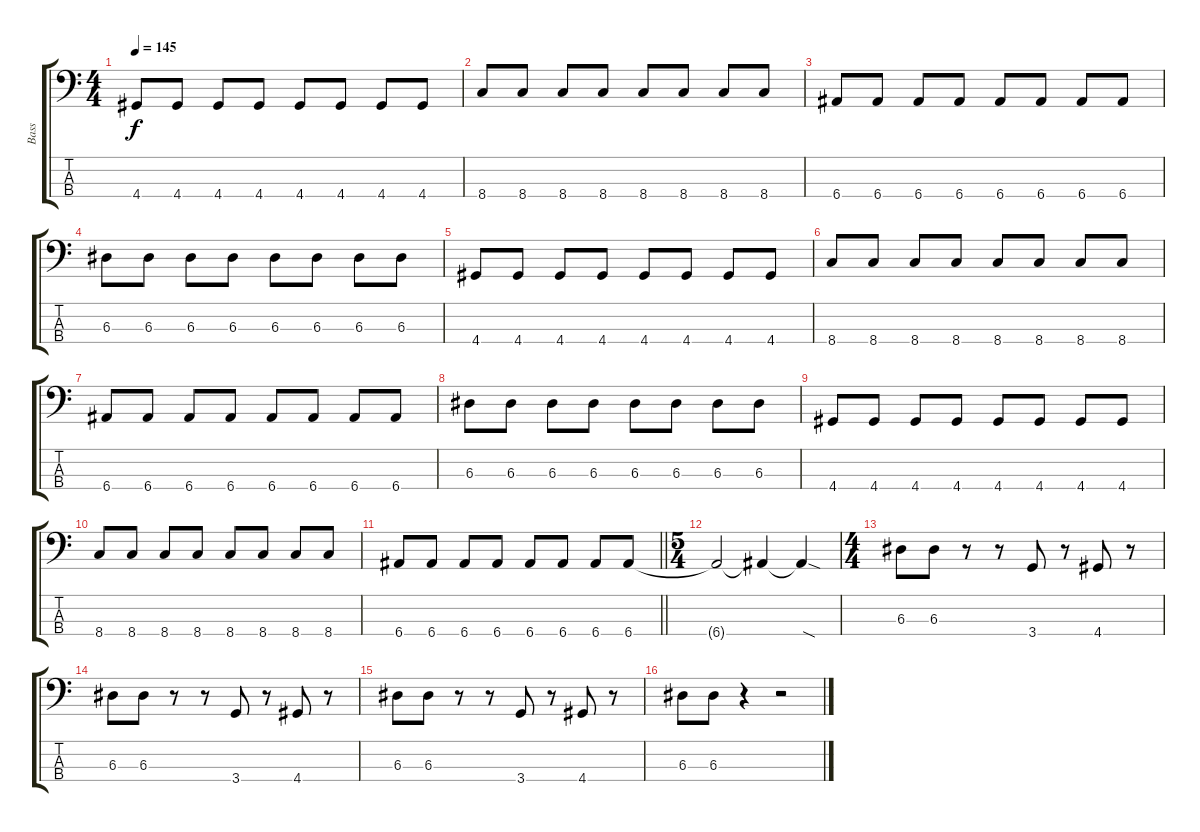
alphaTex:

\track ("Bass" "Bass") {instrument electricbasspick}
\staff {score tabs}
\tuning (G2 D2 A1 E1) {hide}
\ts (4 4)
\tempo 145
\clef f4
\ks c
4.4.8{dy f} 4.4.8 4.4.8 4.4.8 4.4.8 4.4.8 4.4.8 4.4.8 |
8.4.8 8.4.8 8.4.8 8.4.8 8.4.8 8.4.8 8.4.8 8.4.8 |
6.4.8 6.4.8 6.4.8 6.4.8 6.4.8 6.4.8 6.4.8 6.4.8 |
6.3.8 6.3.8 6.3.8 6.3.8 6.3.8 6.3.8 6.3.8 6.3.8 |
4.4.8 4.4.8 4.4.8 4.4.8 4.4.8 4.4.8 4.4.8 4.4.8 |
8.4.8 8.4.8 8.4.8 8.4.8 8.4.8 8.4.8 8.4.8 8.4.8 |
6.4.8 6.4.8 6.4.8 6.4.8 6.4.8 6.4.8 6.4.8 6.4.8 |
6.3.8 6.3.8 6.3.8 6.3.8 6.3.8 6.3.8 6.3.8 6.3.8 |
4.4.8 4.4.8 4.4.8 4.4.8 4.4.8 4.4.8 4.4.8 4.4.8 |
8.4.8 8.4.8 8.4.8 8.4.8 8.4.8 8.4.8 8.4.8 8.4.8 |
\barLineRight lightlight
6.4.8 6.4.8 6.4.8 6.4.8 6.4.8 6.4.8 6.4.8 6.4.8 |
\ts (5 4)
6.4{t}.2 6.4{t}.4 6.4{sod t}.4 |
\ts (4 4)
6.3.8 6.3.8 r.8 r.8 3.4.8 r.8 4.4.8 r.8 |
6.3.8 6.3.8 r.8 r.8 3.4.8 r.8 4.4.8 r.8 |
6.3.8 6.3.8 r.8 r.8 3.4.8 r.8 4.4.8 r.8 |
6.3.8 6.3.8 r.4 r.2
